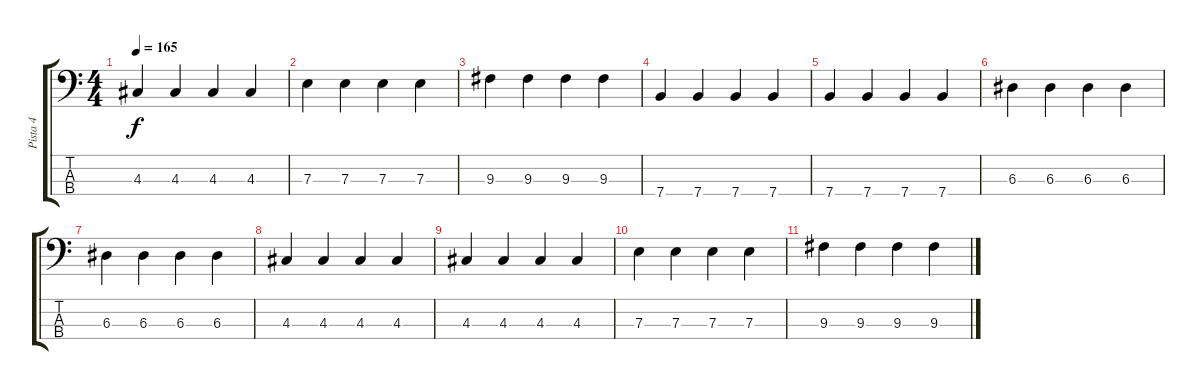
\track ("Pista 4" "Pista 4") {instrument electricbasspick}
\staff {score tabs}
\tuning (G2 D2 A1 E1) {hide}
\ts (4 4)
\tempo 165
\clef f4
\ks c
4.3.4{dy f} 4.3.4 4.3.4 4.3.4 |
7.3.4 7.3.4 7.3.4 7.3.4 |
9.3.4 9.3.4 9.3.4 9.3.4 |
7.4.4 7.4.4 7.4.4 7.4.4 |
7.4.4 7.4.4 7.4.4 7.4.4 |
6.3.4 6.3.4 6.3.4 6.3.4 |
6.3.4 6.3.4 6.3.4 6.3.4 |
4.3.4 4.3.4 4.3.4 4.3.4 |
4.3.4 4.3.4 4.3.4 4.3.4 |
7.3.4 7.3.4 7.3.4 7.3.4 |
9.3.4 9.3.4 9.3.4 9.3.4
